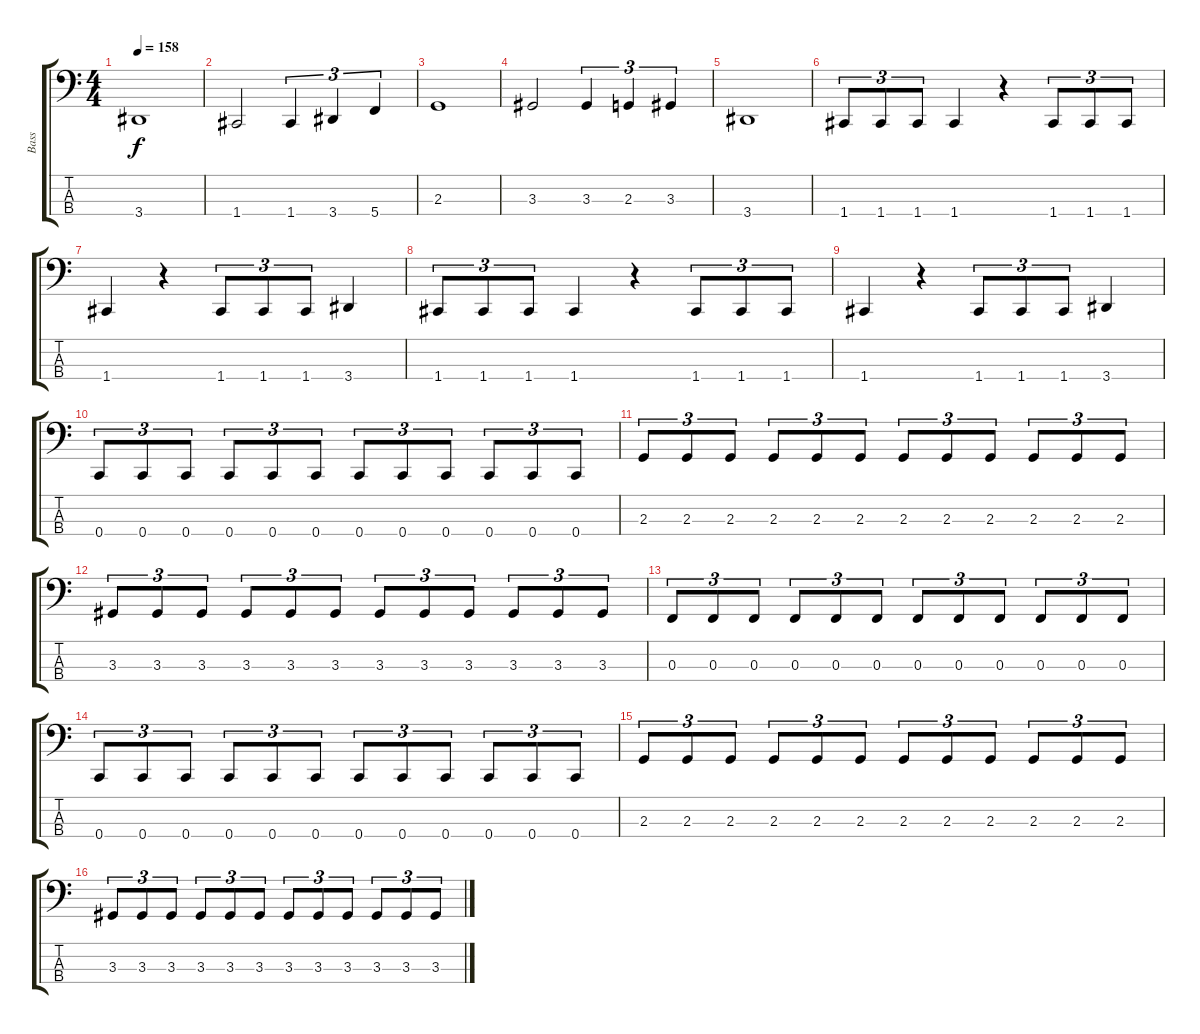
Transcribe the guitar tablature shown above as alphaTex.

\track ("Bass" "Bass") {instrument electricbassfinger}
\staff {score tabs}
\tuning (Eb2 Bb1 F1 C1) {hide}
\ts (4 4)
\tempo 158
\clef f4
\ks c
3.4.1{dy f} |
1.4.2 1.4.4{tu (3 2)} 3.4.4{tu (3 2)} 5.4.4{tu (3 2)} |
2.3.1 |
3.3.2 3.3.4{tu (3 2)} 2.3.4{tu (3 2)} 3.3.4{tu (3 2)} |
3.4.1 |
1.4.8{tu (3 2)} 1.4.8{tu (3 2)} 1.4.8{tu (3 2)} 1.4.4 r.4 1.4.8{tu (3 2)} 1.4.8{tu (3 2)} 1.4.8{tu (3 2)} |
1.4.4 r.4 1.4.8{tu (3 2)} 1.4.8{tu (3 2)} 1.4.8{tu (3 2)} 3.4.4 |
1.4.8{tu (3 2)} 1.4.8{tu (3 2)} 1.4.8{tu (3 2)} 1.4.4 r.4 1.4.8{tu (3 2)} 1.4.8{tu (3 2)} 1.4.8{tu (3 2)} |
1.4.4 r.4 1.4.8{tu (3 2)} 1.4.8{tu (3 2)} 1.4.8{tu (3 2)} 3.4.4 |
0.4.8{tu (3 2)} 0.4.8{tu (3 2)} 0.4.8{tu (3 2)} 0.4.8{tu (3 2)} 0.4.8{tu (3 2)} 0.4.8{tu (3 2)} 0.4.8{tu (3 2)} 0.4.8{tu (3 2)} 0.4.8{tu (3 2)} 0.4.8{tu (3 2)} 0.4.8{tu (3 2)} 0.4.8{tu (3 2)} |
2.3.8{tu (3 2)} 2.3.8{tu (3 2)} 2.3.8{tu (3 2)} 2.3.8{tu (3 2)} 2.3.8{tu (3 2)} 2.3.8{tu (3 2)} 2.3.8{tu (3 2)} 2.3.8{tu (3 2)} 2.3.8{tu (3 2)} 2.3.8{tu (3 2)} 2.3.8{tu (3 2)} 2.3.8{tu (3 2)} |
3.3.8{tu (3 2)} 3.3.8{tu (3 2)} 3.3.8{tu (3 2)} 3.3.8{tu (3 2)} 3.3.8{tu (3 2)} 3.3.8{tu (3 2)} 3.3.8{tu (3 2)} 3.3.8{tu (3 2)} 3.3.8{tu (3 2)} 3.3.8{tu (3 2)} 3.3.8{tu (3 2)} 3.3.8{tu (3 2)} |
0.3.8{tu (3 2)} 0.3.8{tu (3 2)} 0.3.8{tu (3 2)} 0.3.8{tu (3 2)} 0.3.8{tu (3 2)} 0.3.8{tu (3 2)} 0.3.8{tu (3 2)} 0.3.8{tu (3 2)} 0.3.8{tu (3 2)} 0.3.8{tu (3 2)} 0.3.8{tu (3 2)} 0.3.8{tu (3 2)} |
0.4.8{tu (3 2)} 0.4.8{tu (3 2)} 0.4.8{tu (3 2)} 0.4.8{tu (3 2)} 0.4.8{tu (3 2)} 0.4.8{tu (3 2)} 0.4.8{tu (3 2)} 0.4.8{tu (3 2)} 0.4.8{tu (3 2)} 0.4.8{tu (3 2)} 0.4.8{tu (3 2)} 0.4.8{tu (3 2)} |
2.3.8{tu (3 2)} 2.3.8{tu (3 2)} 2.3.8{tu (3 2)} 2.3.8{tu (3 2)} 2.3.8{tu (3 2)} 2.3.8{tu (3 2)} 2.3.8{tu (3 2)} 2.3.8{tu (3 2)} 2.3.8{tu (3 2)} 2.3.8{tu (3 2)} 2.3.8{tu (3 2)} 2.3.8{tu (3 2)} |
3.3.8{tu (3 2)} 3.3.8{tu (3 2)} 3.3.8{tu (3 2)} 3.3.8{tu (3 2)} 3.3.8{tu (3 2)} 3.3.8{tu (3 2)} 3.3.8{tu (3 2)} 3.3.8{tu (3 2)} 3.3.8{tu (3 2)} 3.3.8{tu (3 2)} 3.3.8{tu (3 2)} 3.3.8{tu (3 2)}
